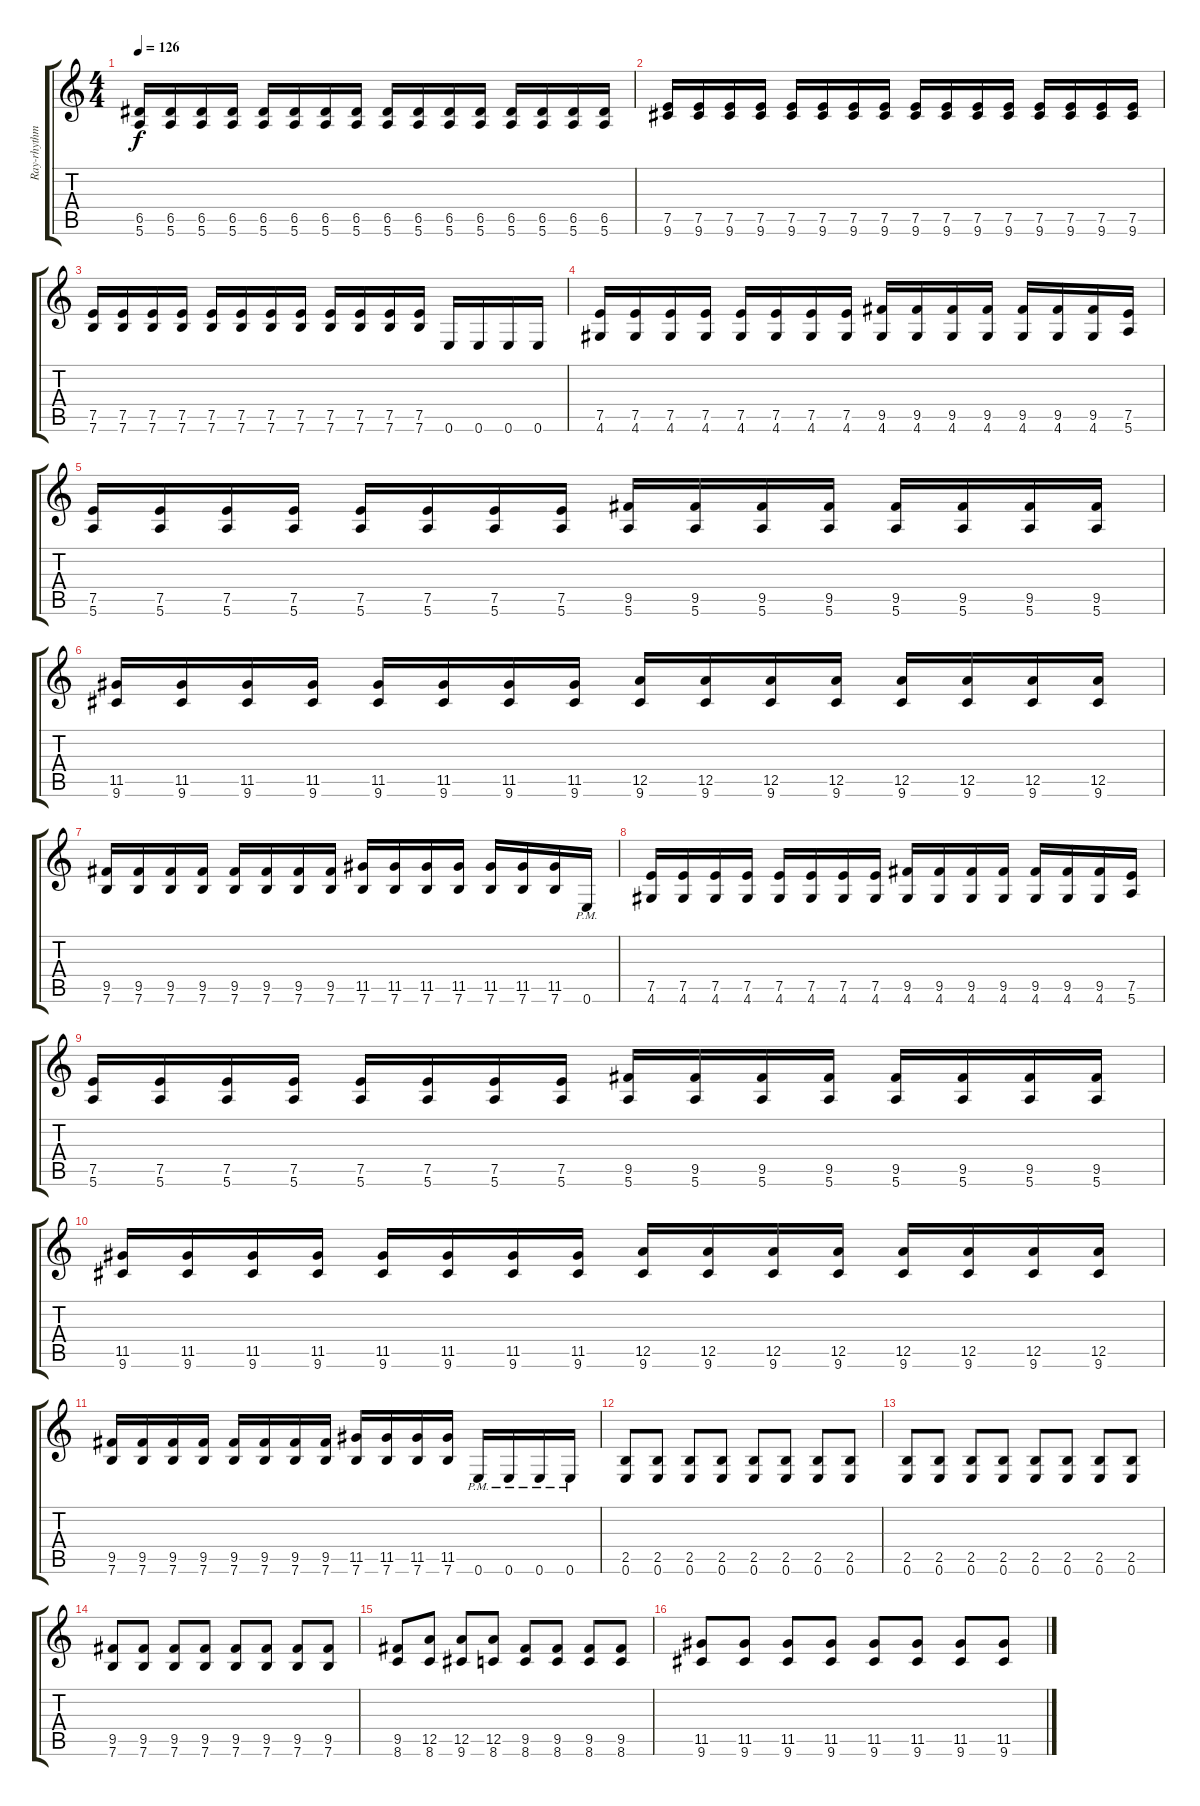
\track ("Ray-rhythm" "Ray-rhythm") {instrument distortionguitar}
\staff {score tabs}
\tuning (E4 B3 G3 D3 A2 E2) {hide}
\ts (4 4)
\tempo 126
\clef g2
\ks c
(6.5 5.6).16{dy f} (6.5 5.6).16 (6.5 5.6).16 (6.5 5.6).16 (6.5 5.6).16 (6.5 5.6).16 (6.5 5.6).16 (6.5 5.6).16 (6.5 5.6).16 (6.5 5.6).16 (6.5 5.6).16 (6.5 5.6).16 (6.5 5.6).16 (6.5 5.6).16 (6.5 5.6).16 (6.5 5.6).16 |
(7.5 9.6).16 (7.5 9.6).16 (7.5 9.6).16 (7.5 9.6).16 (7.5 9.6).16 (7.5 9.6).16 (7.5 9.6).16 (7.5 9.6).16 (7.5 9.6).16 (7.5 9.6).16 (7.5 9.6).16 (7.5 9.6).16 (7.5 9.6).16 (7.5 9.6).16 (7.5 9.6).16 (7.5 9.6).16 |
(7.5 7.6).16 (7.5 7.6).16 (7.5 7.6).16 (7.5 7.6).16 (7.5 7.6).16 (7.5 7.6).16 (7.5 7.6).16 (7.5 7.6).16 (7.5 7.6).16 (7.5 7.6).16 (7.5 7.6).16 (7.5 7.6).16 0.6.16 0.6.16 0.6.16 0.6.16 |
(7.5 4.6).16 (7.5 4.6).16 (7.5 4.6).16 (7.5 4.6).16 (7.5 4.6).16 (7.5 4.6).16 (7.5 4.6).16 (7.5 4.6).16 (9.5 4.6).16 (9.5 4.6).16 (9.5 4.6).16 (9.5 4.6).16 (9.5 4.6).16 (9.5 4.6).16 (9.5 4.6).16 (7.5 5.6).16 |
(7.5 5.6).16 (7.5 5.6).16 (7.5 5.6).16 (7.5 5.6).16 (7.5 5.6).16 (7.5 5.6).16 (7.5 5.6).16 (7.5 5.6).16 (9.5 5.6).16 (9.5 5.6).16 (9.5 5.6).16 (9.5 5.6).16 (9.5 5.6).16 (9.5 5.6).16 (9.5 5.6).16 (9.5 5.6).16 |
(11.5 9.6).16 (11.5 9.6).16 (11.5 9.6).16 (11.5 9.6).16 (11.5 9.6).16 (11.5 9.6).16 (11.5 9.6).16 (11.5 9.6).16 (12.5 9.6).16 (12.5 9.6).16 (12.5 9.6).16 (12.5 9.6).16 (12.5 9.6).16 (12.5 9.6).16 (12.5 9.6).16 (12.5 9.6).16 |
(9.5 7.6).16 (9.5 7.6).16 (9.5 7.6).16 (9.5 7.6).16 (9.5 7.6).16 (9.5 7.6).16 (9.5 7.6).16 (9.5 7.6).16 (11.5 7.6).16 (11.5 7.6).16 (11.5 7.6).16 (11.5 7.6).16 (11.5 7.6).16 (11.5 7.6).16 (11.5 7.6).16 0.6{pm}.16 |
(7.5 4.6).16 (7.5 4.6).16 (7.5 4.6).16 (7.5 4.6).16 (7.5 4.6).16 (7.5 4.6).16 (7.5 4.6).16 (7.5 4.6).16 (9.5 4.6).16 (9.5 4.6).16 (9.5 4.6).16 (9.5 4.6).16 (9.5 4.6).16 (9.5 4.6).16 (9.5 4.6).16 (7.5 5.6).16 |
(7.5 5.6).16 (7.5 5.6).16 (7.5 5.6).16 (7.5 5.6).16 (7.5 5.6).16 (7.5 5.6).16 (7.5 5.6).16 (7.5 5.6).16 (9.5 5.6).16 (9.5 5.6).16 (9.5 5.6).16 (9.5 5.6).16 (9.5 5.6).16 (9.5 5.6).16 (9.5 5.6).16 (9.5 5.6).16 |
(11.5 9.6).16 (11.5 9.6).16 (11.5 9.6).16 (11.5 9.6).16 (11.5 9.6).16 (11.5 9.6).16 (11.5 9.6).16 (11.5 9.6).16 (12.5 9.6).16 (12.5 9.6).16 (12.5 9.6).16 (12.5 9.6).16 (12.5 9.6).16 (12.5 9.6).16 (12.5 9.6).16 (12.5 9.6).16 |
(9.5 7.6).16 (9.5 7.6).16 (9.5 7.6).16 (9.5 7.6).16 (9.5 7.6).16 (9.5 7.6).16 (9.5 7.6).16 (9.5 7.6).16 (11.5 7.6).16 (11.5 7.6).16 (11.5 7.6).16 (11.5 7.6).16 0.6{pm}.16 0.6{pm}.16 0.6{pm}.16 0.6{pm}.16 |
(2.5 0.6).8 (2.5 0.6).8 (2.5 0.6).8 (2.5 0.6).8 (2.5 0.6).8 (2.5 0.6).8 (2.5 0.6).8 (2.5 0.6).8 |
(2.5 0.6).8 (2.5 0.6).8 (2.5 0.6).8 (2.5 0.6).8 (2.5 0.6).8 (2.5 0.6).8 (2.5 0.6).8 (2.5 0.6).8 |
(9.5 7.6).8 (9.5 7.6).8 (9.5 7.6).8 (9.5 7.6).8 (9.5 7.6).8 (9.5 7.6).8 (9.5 7.6).8 (9.5 7.6).8 |
(9.5 8.6).8 (12.5 8.6).8 (12.5 9.6).8 (12.5 8.6).8 (9.5 8.6).8 (9.5 8.6).8 (9.5 8.6).8 (9.5 8.6).8 |
(11.5 9.6).8 (11.5 9.6).8 (11.5 9.6).8 (11.5 9.6).8 (11.5 9.6).8 (11.5 9.6).8 (11.5 9.6).8 (11.5 9.6).8
